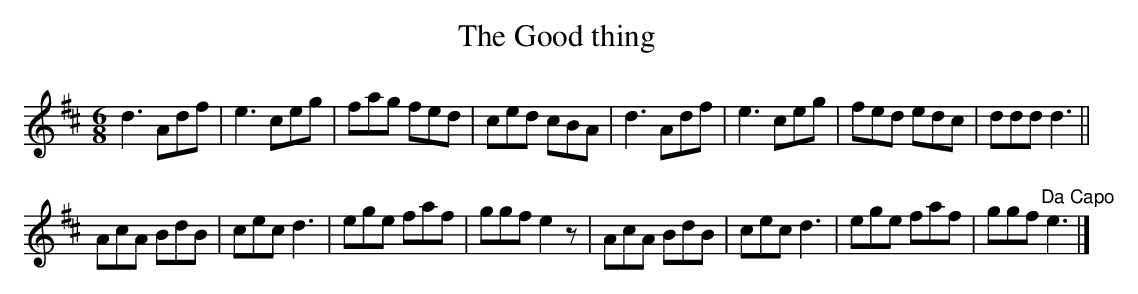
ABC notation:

X:1
T:Good thing, The
M:6/8
K:D
d3 Adf| e3 ceg| fag fed| ced cBA|\
d3 Adf| e3 ceg| fed edc| ddd d3||
AcA BdB| cec d3| ege faf| ggf e2z|\
AcA BdB| cec d3| ege faf| ggf "Da Capo"e3|]
